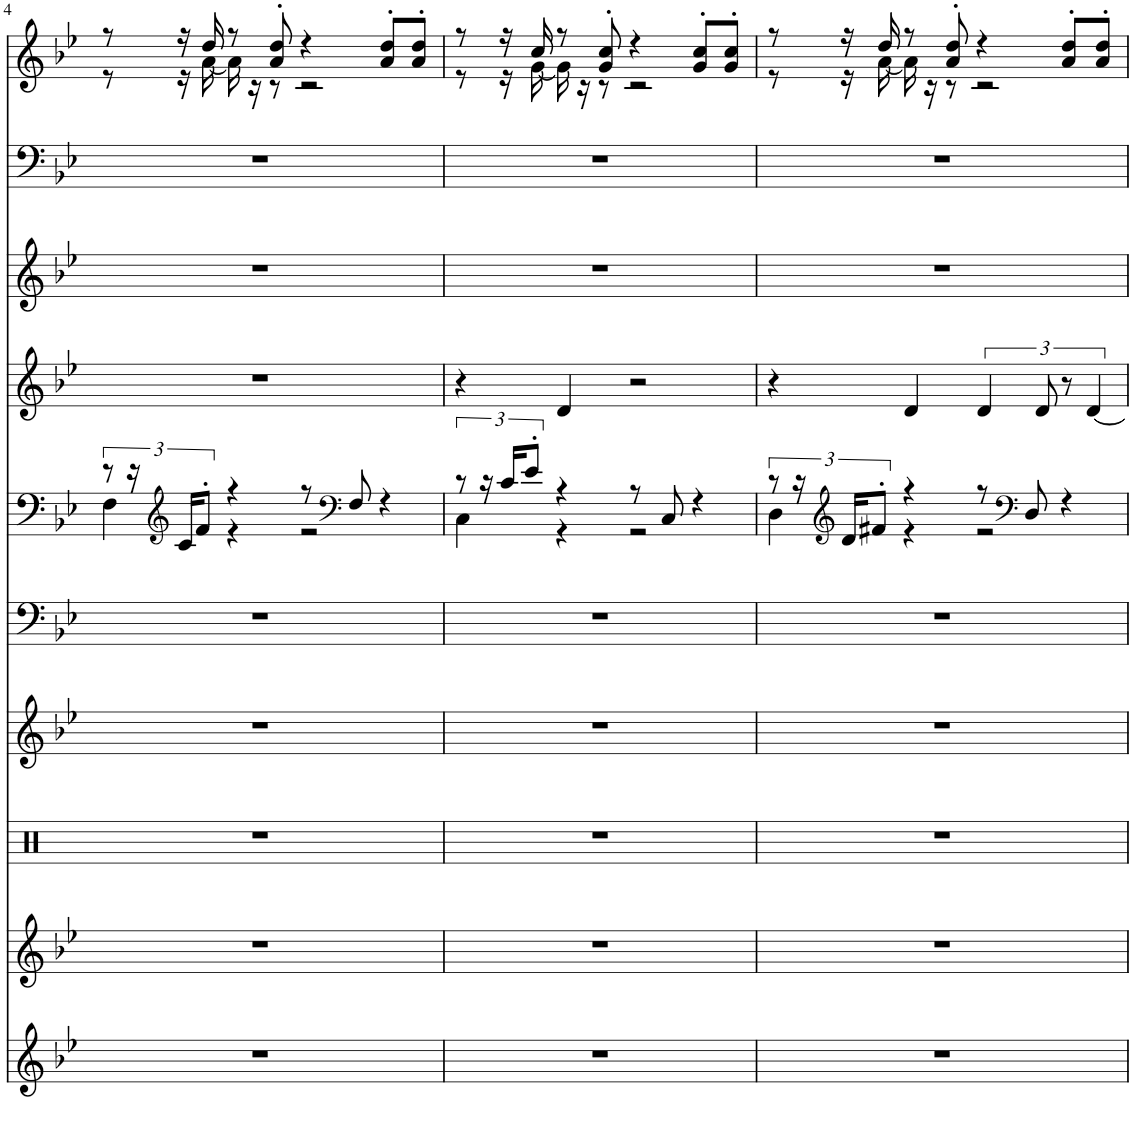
**kern	**kern	**kern	**kern	**kern	**kern	**kern	**kern	**kern	**kern
*part10	*part9	*part8	*part7	*part6	*part5	*part4	*part3	*part2	*part1
*staff10	*staff9	*staff8	*staff7	*staff6	*staff5	*staff4	*staff3	*staff2	*staff1
*I"Rev. Cymbal	*I"Warm Pad	*I"Percussion	*I"Jazz Guitar	*I"Jazz Guitar	*I"Muted Guitar	*I"Tenor Sax	*I"Steel Gtr.	*I"Synth Bass 2	*I"Clean Guitar, aud_mb1351
*	*	*I'Perc	*	*	*	*I'T Sax	*	*	*
!!LO:PB:g=z
*clefG2	*clefG2	*clefX	*clefG2	*clefF4	*clefF4	*clefG2	*clefG2	*clefF4	*clefG2
*	*	*	*	*	*	*Trd8c14	*	*	*
*k[b-e-]	*k[b-e-]	*k[]	*k[b-e-]	*k[b-e-]	*k[b-e-]	*k[b-e-]	*k[b-e-]	*k[b-e-]	*k[b-e-]
*M4/4	*M4/4	*M4/4	*M4/4	*M4/4	*M4/4	*M4/4	*M4/4	*M4/4	*M4/4
=4	=4	=4	=4	=4	=4	=4	=4	=4	=4
*	*	*	*	*	*^	*	*	*	*^
1r	1r	1r	1r	1r	12r	4F\	1r	1r	1r	8r	8r
.	.	.	.	.	24r	.	.	.	.	.	.
*	*	*	*	*	*clefG2	*	*	*	*	*	*
.	.	.	.	.	24c/KL	.	.	.	.	16r	16r
.	.	.	.	.	12f'/J	.	.	.	.	.	.
.	.	.	.	.	.	.	.	.	.	16dd/	[16a\
.	.	.	.	.	4r	4r	.	.	.	8r	16a\]
.	.	.	.	.	.	.	.	.	.	.	16r
.	.	.	.	.	.	.	.	.	.	8a/' 8dd/'	8r
.	.	.	.	.	8r	2r	.	.	.	4r	2r
*	*	*	*	*	*clefF4	*	*	*	*	*	*
.	.	.	.	.	8F/	.	.	.	.	.	.
.	.	.	.	.	4r	.	.	.	.	8a/' 8dd/'L	.
.	.	.	.	.	.	.	.	.	.	8a/' 8dd/'J	.
=5	=5	=5	=5	=5	=5	=5	=5	=5	=5	=5	=5
1r	1r	1r	1r	1r	12r	4C\	4r	1r	1r	8r	8r
.	.	.	.	.	24r	.	.	.	.	.	.
.	.	.	.	.	24c/KL	.	.	.	.	16r	16r
.	.	.	.	.	12e-'/J	.	.	.	.	.	.
.	.	.	.	.	.	.	.	.	.	16cc/	[16g\
.	.	.	.	.	4r	4r	4d/	.	.	8r	16g\]
.	.	.	.	.	.	.	.	.	.	.	16r
.	.	.	.	.	.	.	.	.	.	8g/' 8cc/'	8r
.	.	.	.	.	8r	2r	2r	.	.	4r	2r
.	.	.	.	.	8C/	.	.	.	.	.	.
.	.	.	.	.	4r	.	.	.	.	8g/' 8cc/'L	.
.	.	.	.	.	.	.	.	.	.	8g/' 8cc/'J	.
=6	=6	=6	=6	=6	=6	=6	=6	=6	=6	=6	=6
1r	1r	1r	1r	1r	12r	4D\	4r	1r	1r	8r	8r
.	.	.	.	.	24r	.	.	.	.	.	.
*	*	*	*	*	*clefG2	*	*	*	*	*	*
.	.	.	.	.	24d/KL	.	.	.	.	16r	16r
.	.	.	.	.	12f#X'/J	.	.	.	.	.	.
.	.	.	.	.	.	.	.	.	.	16dd/	[16a\
.	.	.	.	.	4r	4r	4d/	.	.	8r	16a\]
.	.	.	.	.	.	.	.	.	.	.	16r
.	.	.	.	.	.	.	.	.	.	8a/' 8dd/'	8r
.	.	.	.	.	8r	2r	6d/	.	.	4r	2r
*	*	*	*	*	*clefF4	*	*	*	*	*	*
.	.	.	.	.	8D/	.	.	.	.	.	.
.	.	.	.	.	.	.	12d/	.	.	.	.
.	.	.	.	.	4r	.	12r	.	.	8a/' 8dd/'L	.
.	.	.	.	.	.	.	[6d/	.	.	.	.
.	.	.	.	.	.	.	.	.	.	8a/' 8dd/'J	.
*	*	*	*	*	*v	*v	*	*	*	*v	*v
=	=	=	=	=	=	=	=	=	=
*-	*-	*-	*-	*-	*-	*-	*-	*-	*-
